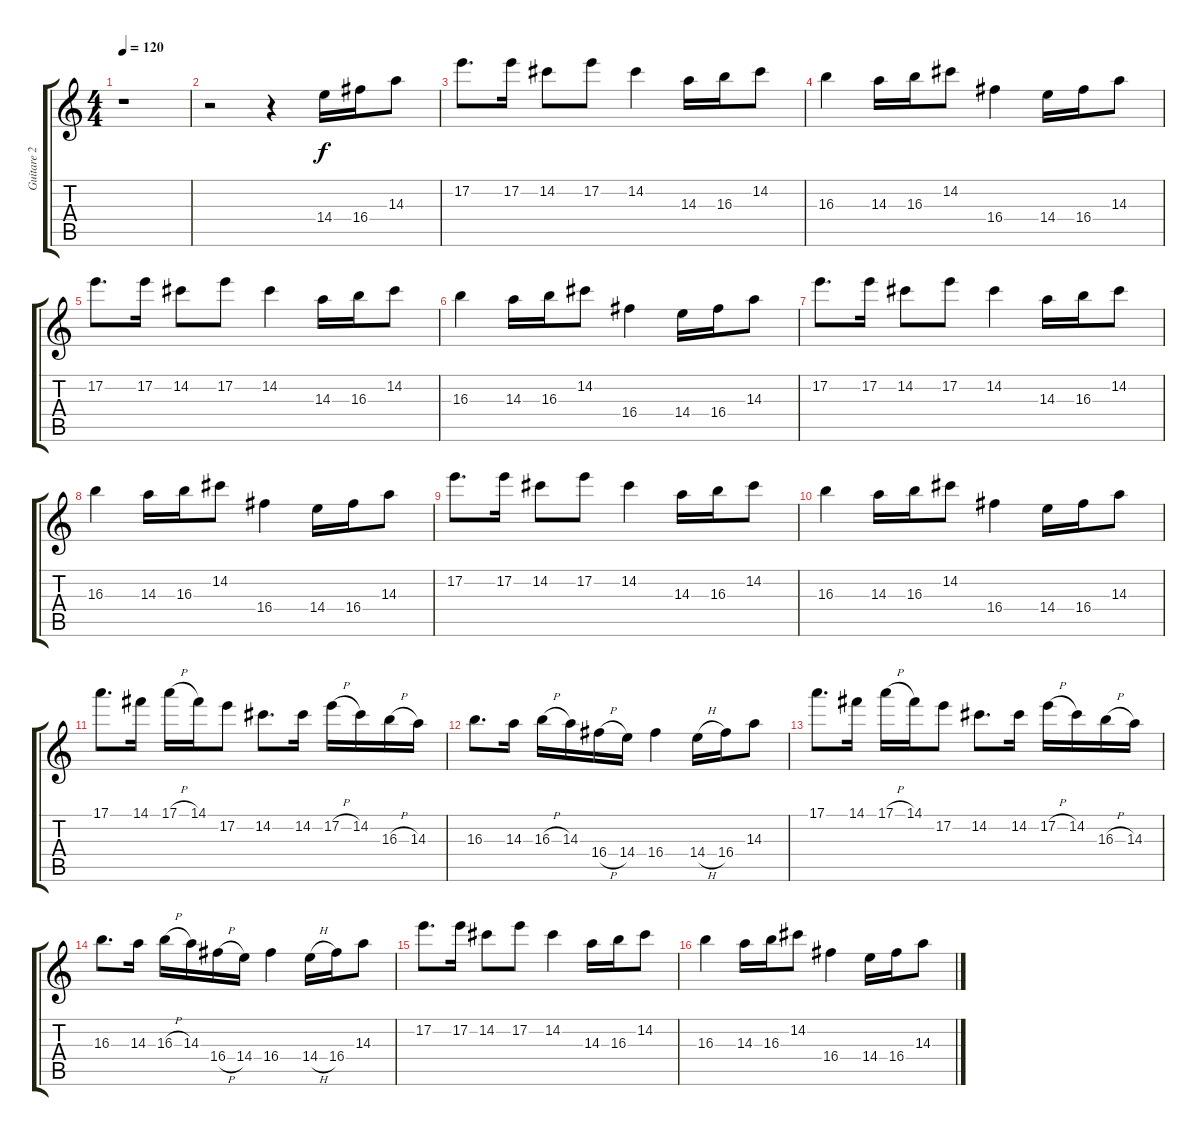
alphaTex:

\track ("Guitare 2 (disto)" "Guitare 2 ") {instrument distortionguitar}
\staff {score tabs}
\tuning (E4 B3 G3 D3 A2 E2) {hide}
\ts (4 4)
\tempo 120
\clef g2
\ks c
r.1{dy f} |
r.2 r.4 14.4.16 16.4.16 14.3.8 |
17.2.8{d} 17.2.16 14.2.8 17.2.8 14.2.4 14.3.16 16.3.16 14.2.8 |
16.3.4 14.3.16 16.3.16 14.2.8 16.4.4 14.4.16 16.4.16 14.3.8 |
17.2.8{d} 17.2.16 14.2.8 17.2.8 14.2.4 14.3.16 16.3.16 14.2.8 |
16.3.4 14.3.16 16.3.16 14.2.8 16.4.4 14.4.16 16.4.16 14.3.8 |
17.2.8{d} 17.2.16 14.2.8 17.2.8 14.2.4 14.3.16 16.3.16 14.2.8 |
16.3.4 14.3.16 16.3.16 14.2.8 16.4.4 14.4.16 16.4.16 14.3.8 |
17.2.8{d} 17.2.16 14.2.8 17.2.8 14.2.4 14.3.16 16.3.16 14.2.8 |
16.3.4 14.3.16 16.3.16 14.2.8 16.4.4 14.4.16 16.4.16 14.3.8 |
17.1.8{d} 14.1.16 17.1{h}.16 14.1.16 17.2.8 14.2.8{d} 14.2.16 17.2{h}.16 14.2.16 16.3{h}.16 14.3.16 |
16.3.8{d} 14.3.16 16.3{h}.16 14.3.16 16.4{h}.16 14.4.16 16.4.4 14.4{h}.16 16.4.16 14.3.8 |
17.1.8{d} 14.1.16 17.1{h}.16 14.1.16 17.2.8 14.2.8{d} 14.2.16 17.2{h}.16 14.2.16 16.3{h}.16 14.3.16 |
16.3.8{d} 14.3.16 16.3{h}.16 14.3.16 16.4{h}.16 14.4.16 16.4.4 14.4{h}.16 16.4.16 14.3.8 |
17.2.8{d} 17.2.16 14.2.8 17.2.8 14.2.4 14.3.16 16.3.16 14.2.8 |
16.3.4 14.3.16 16.3.16 14.2.8 16.4.4 14.4.16 16.4.16 14.3.8
